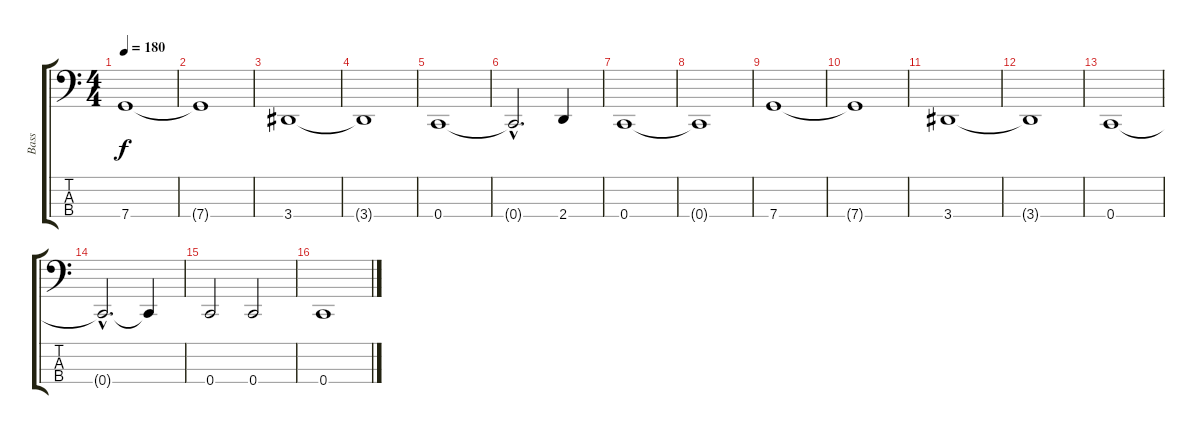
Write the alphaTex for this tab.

\track ("Bass" "Bass") {instrument electricbasspick}
\staff {score tabs}
\tuning (F2 C2 G1 C1) {hide}
\ts (4 4)
\tempo 180
\clef f4
\ks c
7.4.1{dy f} |
7.4{t}.1 |
3.4.1 |
3.4{t}.1 |
0.4.1 |
0.4{hac t}.2{d} 2.4.4 |
0.4.1 |
0.4{t}.1 |
7.4.1 |
7.4{t}.1 |
3.4.1 |
3.4{t}.1 |
0.4.1 |
0.4{hac t}.2{d} 0.4{t}.4 |
0.4.2 0.4.2 |
0.4.1
